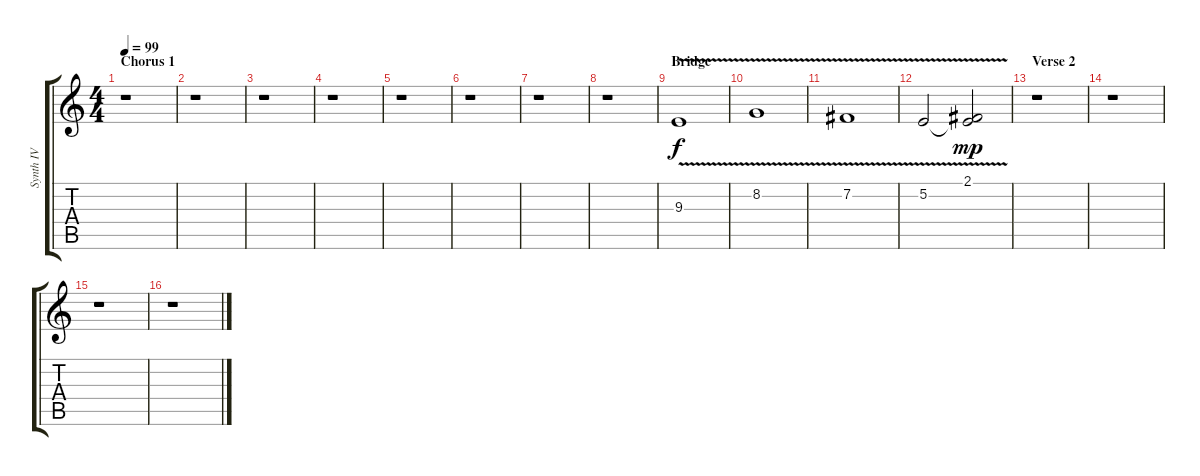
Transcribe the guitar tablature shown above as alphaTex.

\track ("Synth IV" "Synth IV") {instrument violin}
\staff {score tabs}
\tuning (E4 B3 G3 D3 A2 E2) {hide}
\ts (4 4)
\section ("" "Chorus 1")
\tempo 99
\clef g2
\ks c
r.1{dy f} |
r.1 |
r.1 |
r.1 |
r.1 |
r.1 |
r.1 |
r.1 |
\section ("" "Bridge")
9.3{v}.1{instrument synthbrass1} |
8.2{v}.1 |
7.2{v}.1 |
5.2{v}.2 (2.1{v} 5.2{t}).2{dy mp} |
\section ("" "Verse 2")
r.1 |
r.1 |
r.1 |
r.1
